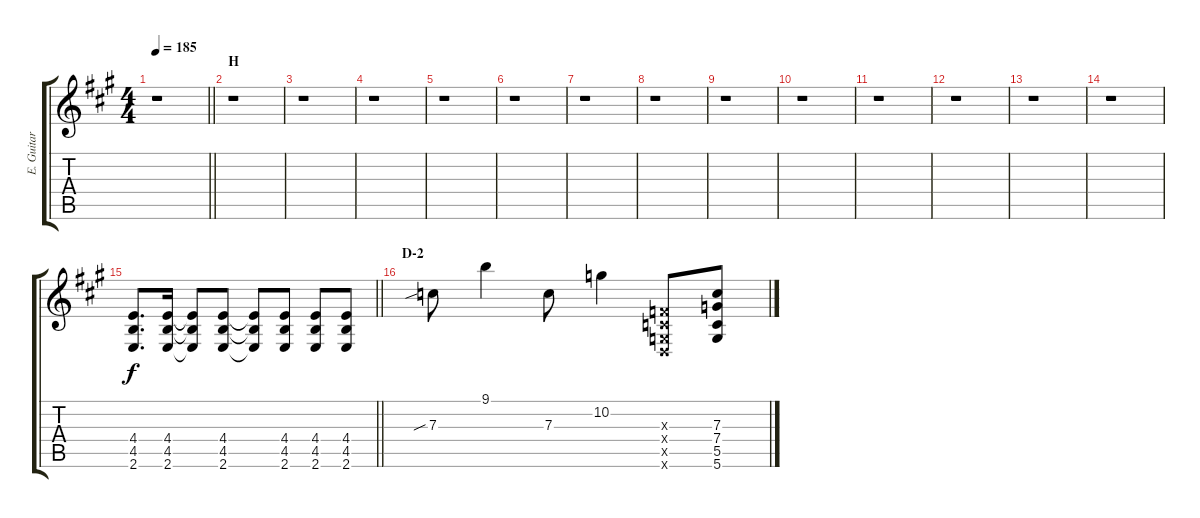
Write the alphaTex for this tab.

\track ("E. Guitar III" "E. Guitar ") {instrument overdrivenguitar}
\staff {score tabs}
\tuning (D4 A3 F3 C3 G2 D2) {hide}
\ts (4 4)
\tempo 185
\clef g2
\barLineRight lightlight
\ks a
r.1{dy f} |
\section ("" "H")
r.1 |
r.1 |
r.1 |
r.1 |
r.1 |
r.1 |
r.1 |
r.1 |
r.1 |
r.1 |
r.1 |
r.1 |
r.1 |
\barLineRight lightlight
(4.4 4.5 2.6).8{d} (4.4 4.5 2.6).16 (4.4{t} 4.5{t} 2.6{t}).8 (4.4 4.5 2.6).8 (4.4{t} 4.5{t} 2.6{t}).8 (4.4 4.5 2.6).8 (4.4 4.5 2.6).8 (4.4 4.5 2.6).8 |
\section ("" "D-2")
7.3{sib}.8 9.1.4 7.3.8 10.2.4 (0.3{x} 0.4{x} 0.5{x} 0.6{x}).8 (7.3 7.4 5.5 5.6).8
